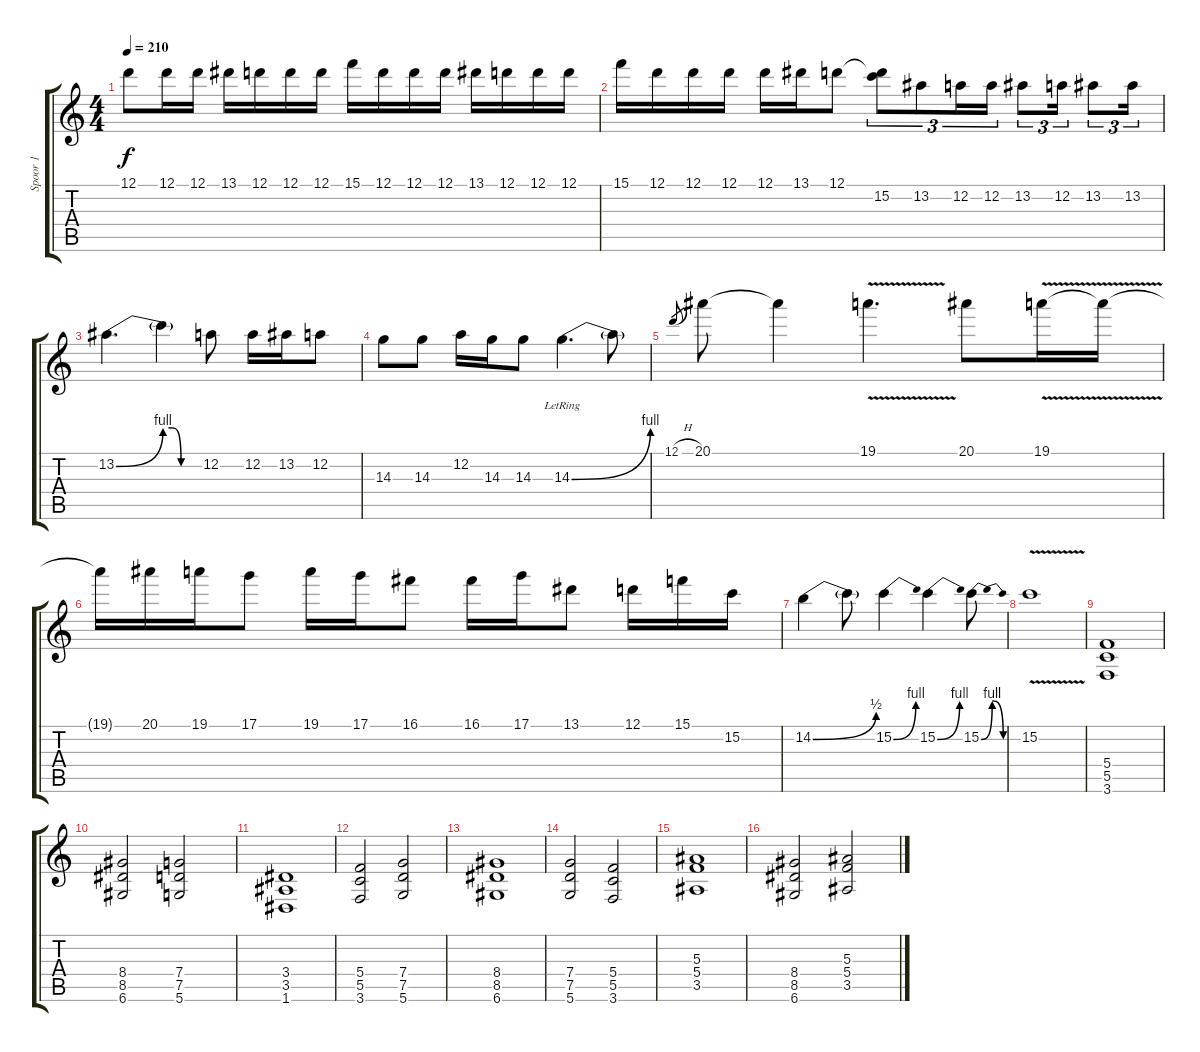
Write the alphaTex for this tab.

\track ("Spoor 1" "Spoor 1") {instrument distortionguitar}
\staff {score tabs}
\tuning (D4 A3 F3 C3 G2 D2) {hide}
\ts (4 4)
\tempo 210
\clef g2
\ks c
12.1.8{dy f} 12.1.16 12.1.16 13.1.16 12.1.16 12.1.16 12.1.16 15.1.16 12.1.16 12.1.16 12.1.16 13.1.16 12.1.16 12.1.16 12.1.16 |
15.1.16 12.1.16 12.1.16 12.1.16 12.1.16 13.1.16 12.1.8 (12.1{t} 15.2).8{tu (3 2)} 13.2.8{tu (3 2)} 12.2.16{tu (3 2)} 12.2.16{tu (3 2)} 13.2.8{tu (3 2)} 12.2.16{tu (3 2)} 13.2.8{tu (3 2)} 13.2.16{tu (3 2)} |
13.2{be (bend 0 0 60 4)}.4{d} 13.2{be (custom 0 4 15 4 30 0 60 0) t}.4 12.2.8 12.2.16 13.2.16 12.2.8 |
14.3.8 14.3.8 12.2.16 14.3.16 14.3.8 14.3{be (bend 0 0 60 4) lr}.4{d} 14.3{t}.8 |
12.1{h}.8{gr} 20.1.8 20.1{t}.4 19.1{v}.4{d} 20.1.8 19.1{v}.16 19.1{t}.16 |
19.1{t}.16 20.1.16 19.1.16 17.1.8 19.1.16 17.1.16 16.1.8 16.1.16 17.1.16 13.1.8 12.1.16 15.1.16 15.2.16 |
14.2{be (bend 0 0 60 2)}.4 14.2{t}.8 15.2{be (bend 0 0 60 4)}.4 15.2{be (bend 0 0 60 4)}.4 15.2{be (bendrelease 0 0 15 4 57 4 60 0)}.8 |
15.2{v}.1 |
(5.4 5.5 3.6).1 |
(8.4 8.5 6.6).2 (7.4 7.5 5.6).2 |
(3.4 3.5 1.6).1 |
(5.4 5.5 3.6).2 (7.4 7.5 5.6).2 |
(8.4 8.5 6.6).1 |
(7.4 7.5 5.6).2 (5.4 5.5 3.6).2 |
(5.3 5.4 3.5).1 |
(8.4 8.5 6.6).2 (5.3 5.4 3.5).2
